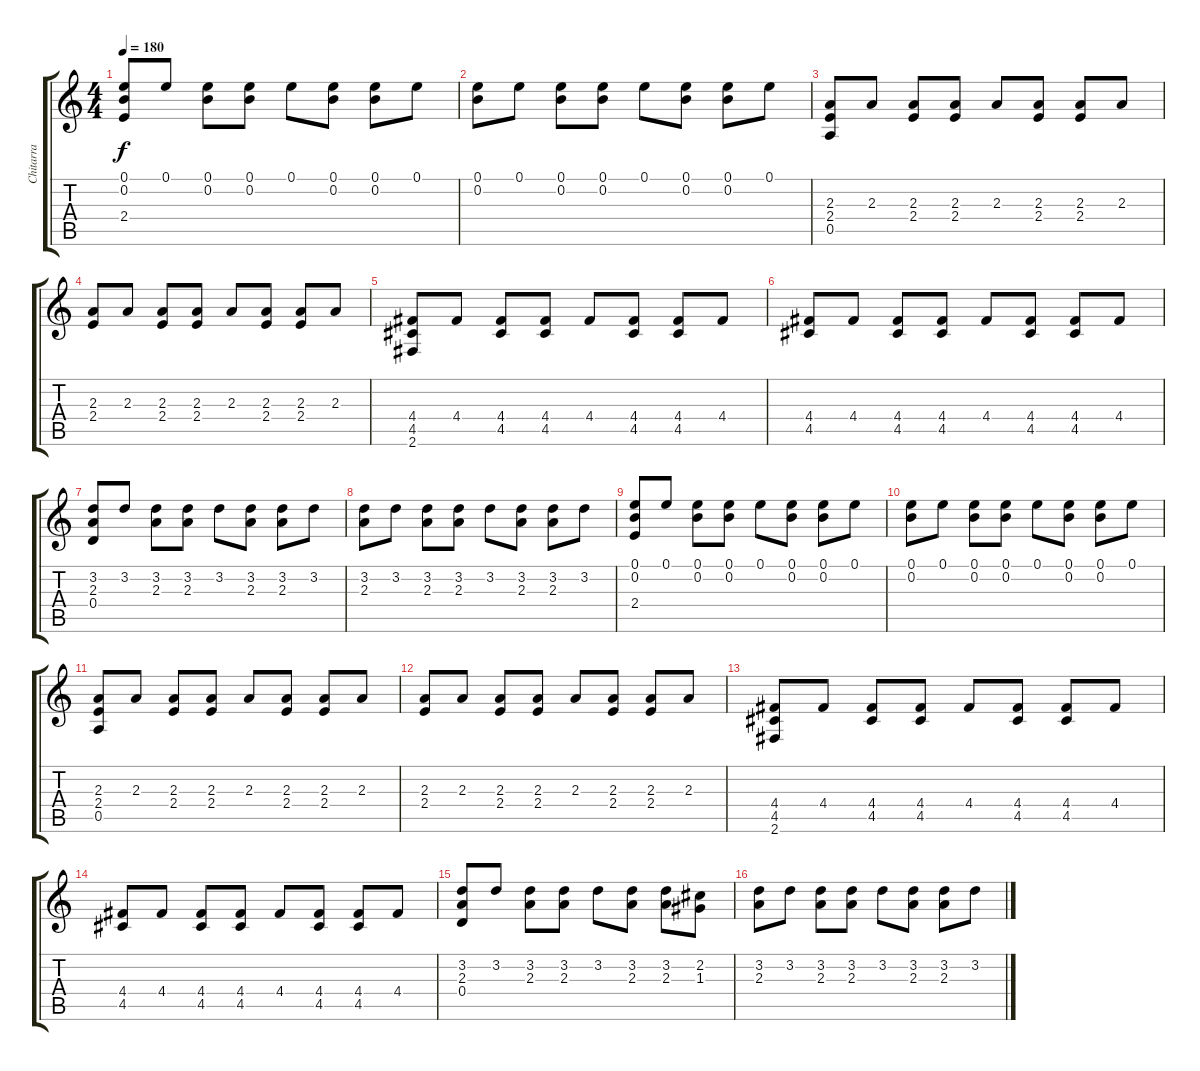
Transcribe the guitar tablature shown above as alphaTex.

\track ("Chitarra" "Chitarra") {instrument distortionguitar}
\staff {score tabs}
\tuning (E4 B3 G3 D3 A2 E2) {hide}
\ts (4 4)
\tempo 180
\clef g2
\ks c
(0.1 0.2 2.4).8{dy f} 0.1.8 (0.1 0.2).8 (0.1 0.2).8 0.1.8 (0.1 0.2).8 (0.1 0.2).8 0.1.8 |
(0.1 0.2).8 0.1.8 (0.1 0.2).8 (0.1 0.2).8 0.1.8 (0.1 0.2).8 (0.1 0.2).8 0.1.8 |
(2.3 2.4 0.5).8 2.3.8 (2.3 2.4).8 (2.3 2.4).8 2.3.8 (2.3 2.4).8 (2.3 2.4).8 2.3.8 |
(2.3 2.4).8 2.3.8 (2.3 2.4).8 (2.3 2.4).8 2.3.8 (2.3 2.4).8 (2.3 2.4).8 2.3.8 |
(4.4 4.5 2.6).8 4.4.8 (4.4 4.5).8 (4.4 4.5).8 4.4.8 (4.4 4.5).8 (4.4 4.5).8 4.4.8 |
(4.4 4.5).8 4.4.8 (4.4 4.5).8 (4.4 4.5).8 4.4.8 (4.4 4.5).8 (4.4 4.5).8 4.4.8 |
(3.2 2.3 0.4).8 3.2.8 (3.2 2.3).8 (3.2 2.3).8 3.2.8 (3.2 2.3).8 (3.2 2.3).8 3.2.8 |
(3.2 2.3).8 3.2.8 (3.2 2.3).8 (3.2 2.3).8 3.2.8 (3.2 2.3).8 (3.2 2.3).8 3.2.8 |
(0.1 0.2 2.4).8 0.1.8 (0.1 0.2).8 (0.1 0.2).8 0.1.8 (0.1 0.2).8 (0.1 0.2).8 0.1.8 |
(0.1 0.2).8 0.1.8 (0.1 0.2).8 (0.1 0.2).8 0.1.8 (0.1 0.2).8 (0.1 0.2).8 0.1.8 |
(2.3 2.4 0.5).8 2.3.8 (2.3 2.4).8 (2.3 2.4).8 2.3.8 (2.3 2.4).8 (2.3 2.4).8 2.3.8 |
(2.3 2.4).8 2.3.8 (2.3 2.4).8 (2.3 2.4).8 2.3.8 (2.3 2.4).8 (2.3 2.4).8 2.3.8 |
(4.4 4.5 2.6).8 4.4.8 (4.4 4.5).8 (4.4 4.5).8 4.4.8 (4.4 4.5).8 (4.4 4.5).8 4.4.8 |
(4.4 4.5).8 4.4.8 (4.4 4.5).8 (4.4 4.5).8 4.4.8 (4.4 4.5).8 (4.4 4.5).8 4.4.8 |
(3.2 2.3 0.4).8 3.2.8 (3.2 2.3).8 (3.2 2.3).8 3.2.8 (3.2 2.3).8 (3.2 2.3).8 (2.2 1.3).8 |
(3.2 2.3).8 3.2.8 (3.2 2.3).8 (3.2 2.3).8 3.2.8 (3.2 2.3).8 (3.2 2.3).8 3.2.8
